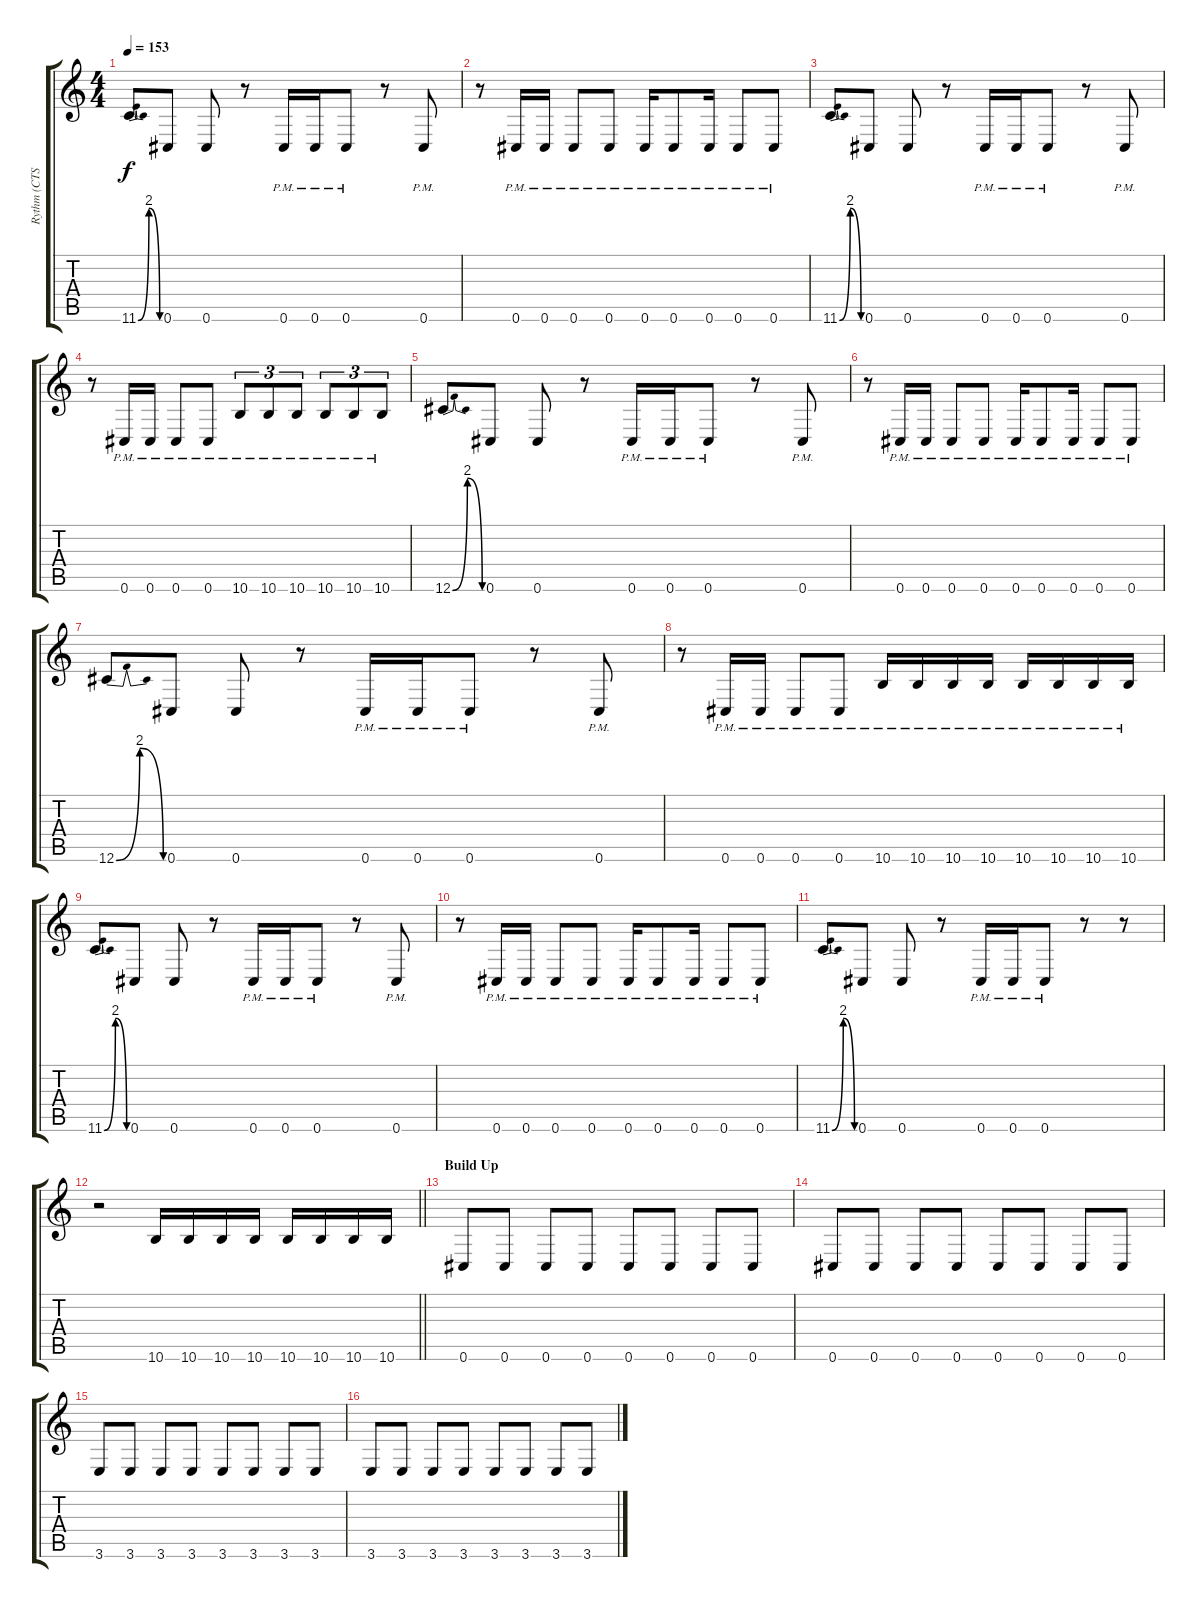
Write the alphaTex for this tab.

\track ("Rythm (CTS) / Lead (IW)" "Rythm (CTS") {instrument distortionguitar}
\staff {score tabs}
\tuning (Eb4 Bb3 Gb3 Db3 Ab2 Db2) {hide}
\ts (4 4)
\tempo 153
\clef g2
\ks c
11.6{be (bendrelease 0 0 30 8 30 8 60 0)}.8{dy f} 0.6.8 0.6.8 r.8 0.6{pm}.16 0.6{pm}.16 0.6{pm}.8 r.8 0.6{pm}.8 |
r.8 0.6{pm}.16 0.6{pm}.16 0.6{pm}.8 0.6{pm}.8 0.6{pm}.16 0.6{pm}.8 0.6{pm}.16 0.6{pm}.8 0.6{pm}.8 |
11.6{be (bendrelease 0 0 30 8 30 8 60 0)}.8 0.6.8 0.6.8 r.8 0.6{pm}.16 0.6{pm}.16 0.6{pm}.8 r.8 0.6{pm}.8 |
r.8 0.6{pm}.16 0.6{pm}.16 0.6{pm}.8 0.6{pm}.8 10.6{pm}.8{tu (3 2)} 10.6{pm}.8{tu (3 2)} 10.6{pm}.8{tu (3 2)} 10.6{pm}.8{tu (3 2)} 10.6{pm}.8{tu (3 2)} 10.6{pm}.8{tu (3 2)} |
12.6{be (bendrelease 0 0 30 8 30 8 60 0)}.8 0.6.8 0.6.8 r.8 0.6{pm}.16 0.6{pm}.16 0.6{pm}.8 r.8 0.6{pm}.8 |
r.8 0.6{pm}.16 0.6{pm}.16 0.6{pm}.8 0.6{pm}.8 0.6{pm}.16 0.6{pm}.8 0.6{pm}.16 0.6{pm}.8 0.6{pm}.8 |
12.6{be (bendrelease 0 0 30 8 30 8 60 0)}.8 0.6.8 0.6.8 r.8 0.6{pm}.16 0.6{pm}.16 0.6{pm}.8 r.8 0.6{pm}.8 |
r.8 0.6{pm}.16 0.6{pm}.16 0.6{pm}.8 0.6{pm}.8 10.6{pm}.16 10.6{pm}.16 10.6{pm}.16 10.6{pm}.16 10.6{pm}.16 10.6{pm}.16 10.6{pm}.16 10.6{pm}.16 |
11.6{be (bendrelease 0 0 30 8 30 8 60 0)}.8 0.6.8 0.6.8 r.8 0.6{pm}.16 0.6{pm}.16 0.6{pm}.8 r.8 0.6{pm}.8 |
r.8 0.6{pm}.16 0.6{pm}.16 0.6{pm}.8 0.6{pm}.8 0.6{pm}.16 0.6{pm}.8 0.6{pm}.16 0.6{pm}.8 0.6{pm}.8 |
11.6{be (bendrelease 0 0 30 8 30 8 60 0)}.8 0.6.8 0.6.8 r.8 0.6{pm}.16 0.6{pm}.16 0.6{pm}.8 r.8 r.8 |
\barLineRight lightlight
r.2 10.6.16 10.6.16 10.6.16 10.6.16 10.6.16 10.6.16 10.6.16 10.6.16 |
\section ("" "Build Up")
0.6.8 0.6.8 0.6.8 0.6.8 0.6.8 0.6.8 0.6.8 0.6.8 |
0.6.8 0.6.8 0.6.8 0.6.8 0.6.8 0.6.8 0.6.8 0.6.8 |
3.6.8 3.6.8 3.6.8 3.6.8 3.6.8 3.6.8 3.6.8 3.6.8 |
3.6.8 3.6.8 3.6.8 3.6.8 3.6.8 3.6.8 3.6.8 3.6.8
